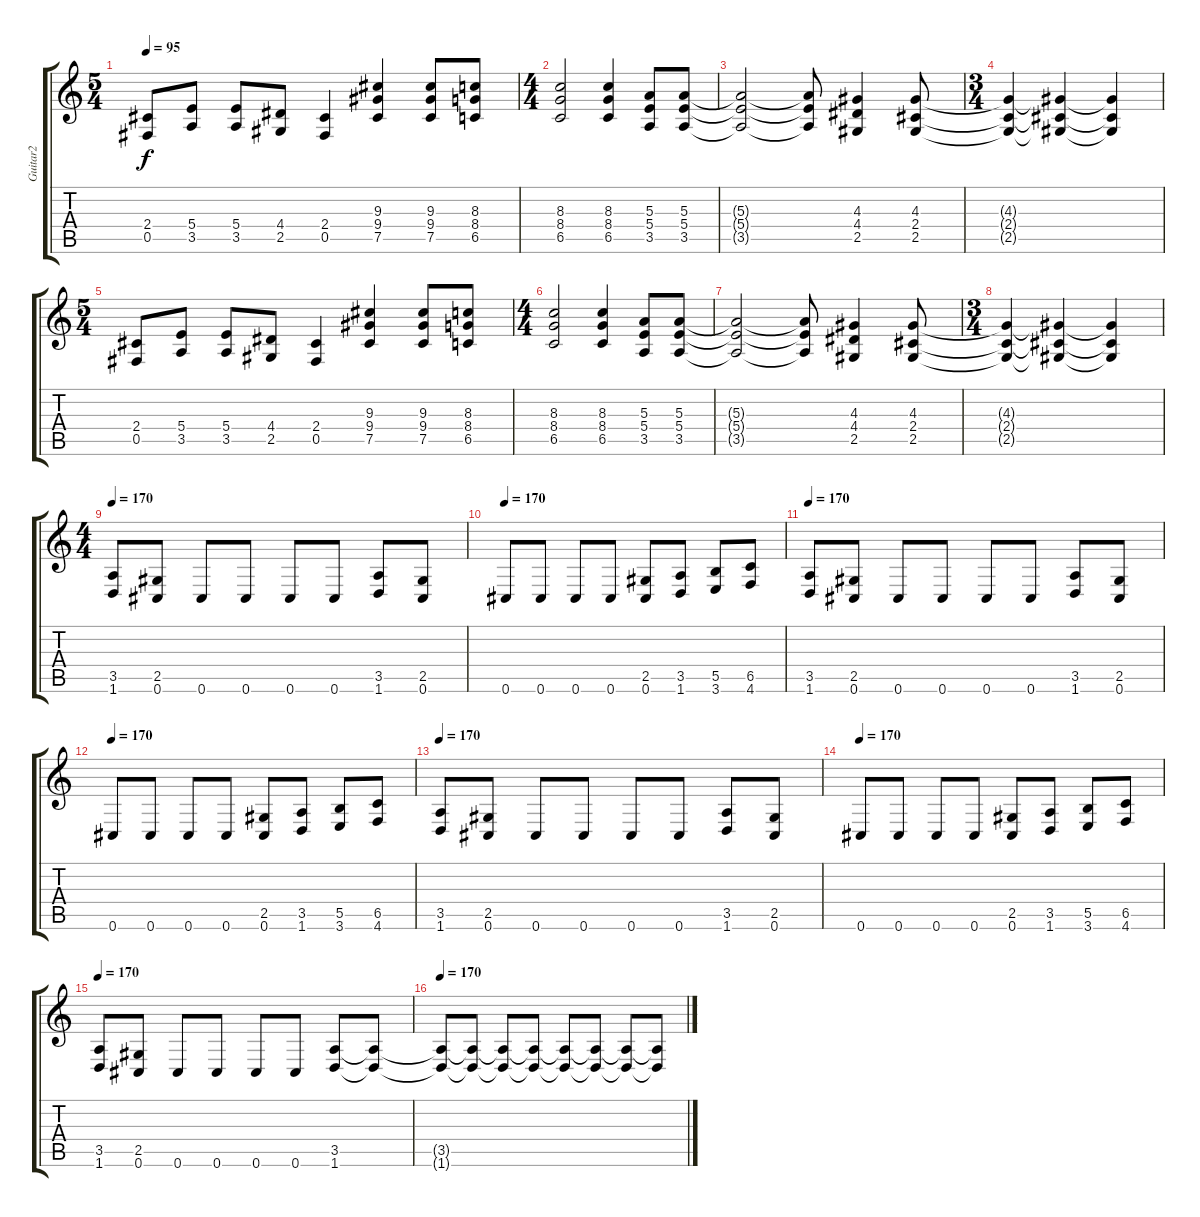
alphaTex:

\track ("Guitar2" "Guitar2") {instrument distortionguitar}
\staff {score tabs}
\tuning (Db4 Ab3 E3 B2 Gb2 Db2) {hide}
\ts (5 4)
\tempo 95
\clef g2
\ks c
(2.4 0.5).8{dy f} (5.4 3.5).8 (5.4 3.5).8 (4.4 2.5).8 (2.4 0.5).4 (9.3 9.4 7.5).4 (9.3 9.4 7.5).8 (8.3 8.4 6.5).8 |
\ts (4 4)
(8.3 8.4 6.5).2 (8.3 8.4 6.5).4 (5.3 5.4 3.5).8 (5.3 5.4 3.5).8 |
(5.3{t} 5.4{t} 3.5{t}).2 (5.3{t} 5.4{t} 3.5{t}).8 (4.3 4.4 2.5).4 (4.3 2.4 2.5).8 |
\ts (3 4)
(4.3{t} 2.4{t} 2.5{t}).4 (4.3{t} 2.4{t} 2.5{t}).4 (4.3{t} 2.4{t} 2.5{t}).4 |
\ts (5 4)
(2.4 0.5).8 (5.4 3.5).8 (5.4 3.5).8 (4.4 2.5).8 (2.4 0.5).4 (9.3 9.4 7.5).4 (9.3 9.4 7.5).8 (8.3 8.4 6.5).8 |
\ts (4 4)
(8.3 8.4 6.5).2 (8.3 8.4 6.5).4 (5.3 5.4 3.5).8 (5.3 5.4 3.5).8 |
(5.3{t} 5.4{t} 3.5{t}).2 (5.3{t} 5.4{t} 3.5{t}).8 (4.3 4.4 2.5).4 (4.3 2.4 2.5).8 |
\ts (3 4)
(4.3{t} 2.4{t} 2.5{t}).4 (4.3{t} 2.4{t} 2.5{t}).4 (4.3{t} 2.4{t} 2.5{t}).4 |
\ts (4 4)
\tempo 170
(3.5 1.6).8 (2.5 0.6).8 0.6.8 0.6.8 0.6.8 0.6.8 (3.5 1.6).8 (2.5 0.6).8 |
\tempo 170
0.6.8 0.6.8 0.6.8 0.6.8 (2.5 0.6).8 (3.5 1.6).8 (5.5 3.6).8 (6.5 4.6).8 |
\tempo 170
(3.5 1.6).8 (2.5 0.6).8 0.6.8 0.6.8 0.6.8 0.6.8 (3.5 1.6).8 (2.5 0.6).8 |
\tempo 170
0.6.8 0.6.8 0.6.8 0.6.8 (2.5 0.6).8 (3.5 1.6).8 (5.5 3.6).8 (6.5 4.6).8 |
\tempo 170
(3.5 1.6).8 (2.5 0.6).8 0.6.8 0.6.8 0.6.8 0.6.8 (3.5 1.6).8 (2.5 0.6).8 |
\tempo 170
0.6.8 0.6.8 0.6.8 0.6.8 (2.5 0.6).8 (3.5 1.6).8 (5.5 3.6).8 (6.5 4.6).8 |
\tempo 170
(3.5 1.6).8 (2.5 0.6).8 0.6.8 0.6.8 0.6.8 0.6.8 (3.5 1.6).8 (3.5{t} 1.6{t}).8 |
\tempo 170
(3.5{t} 1.6{t}).8 (3.5{t} 1.6{t}).8 (3.5{t} 1.6{t}).8 (3.5{t} 1.6{t}).8 (3.5{t} 1.6{t}).8 (3.5{t} 1.6{t}).8 (3.5{t} 1.6{t}).8 (3.5{t} 1.6{t}).8
